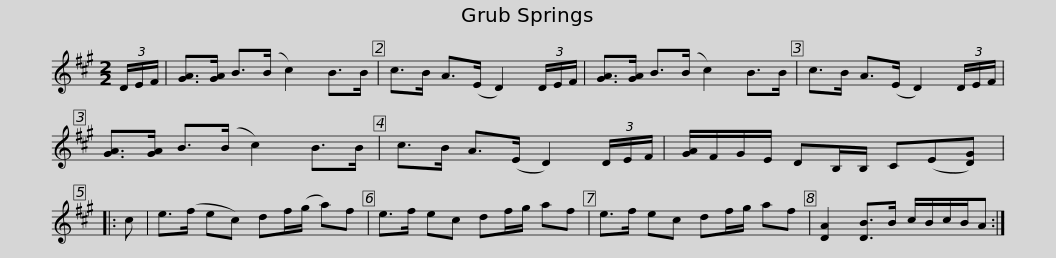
X:1
L:1/8
M:2/2
I:linebreak $
K:A
V:1 treble
V:1
 (3D/E/F/ | [GA]>[GA] B>(B c2) B>B | c>B A>(E D2) (3D/E/F/ | [GA]>[GA] B>(B c2) B>B | c>B A>(E D2) (3D/E/F/ |$ %5
 [GA]>[GA] B>(B c2) B>B | c>B A>(E D2) (3D/E/F/ | [GA]/F/G/E/ DB,/B,/ C(E[DG]) |: c | e>(f ec) df/(g/ a)f |$ %10
 e>f ec df/g/ af | e>f ec df/g/ af | [DA]2 [DB]>B c/B/c/B/A :| %13
